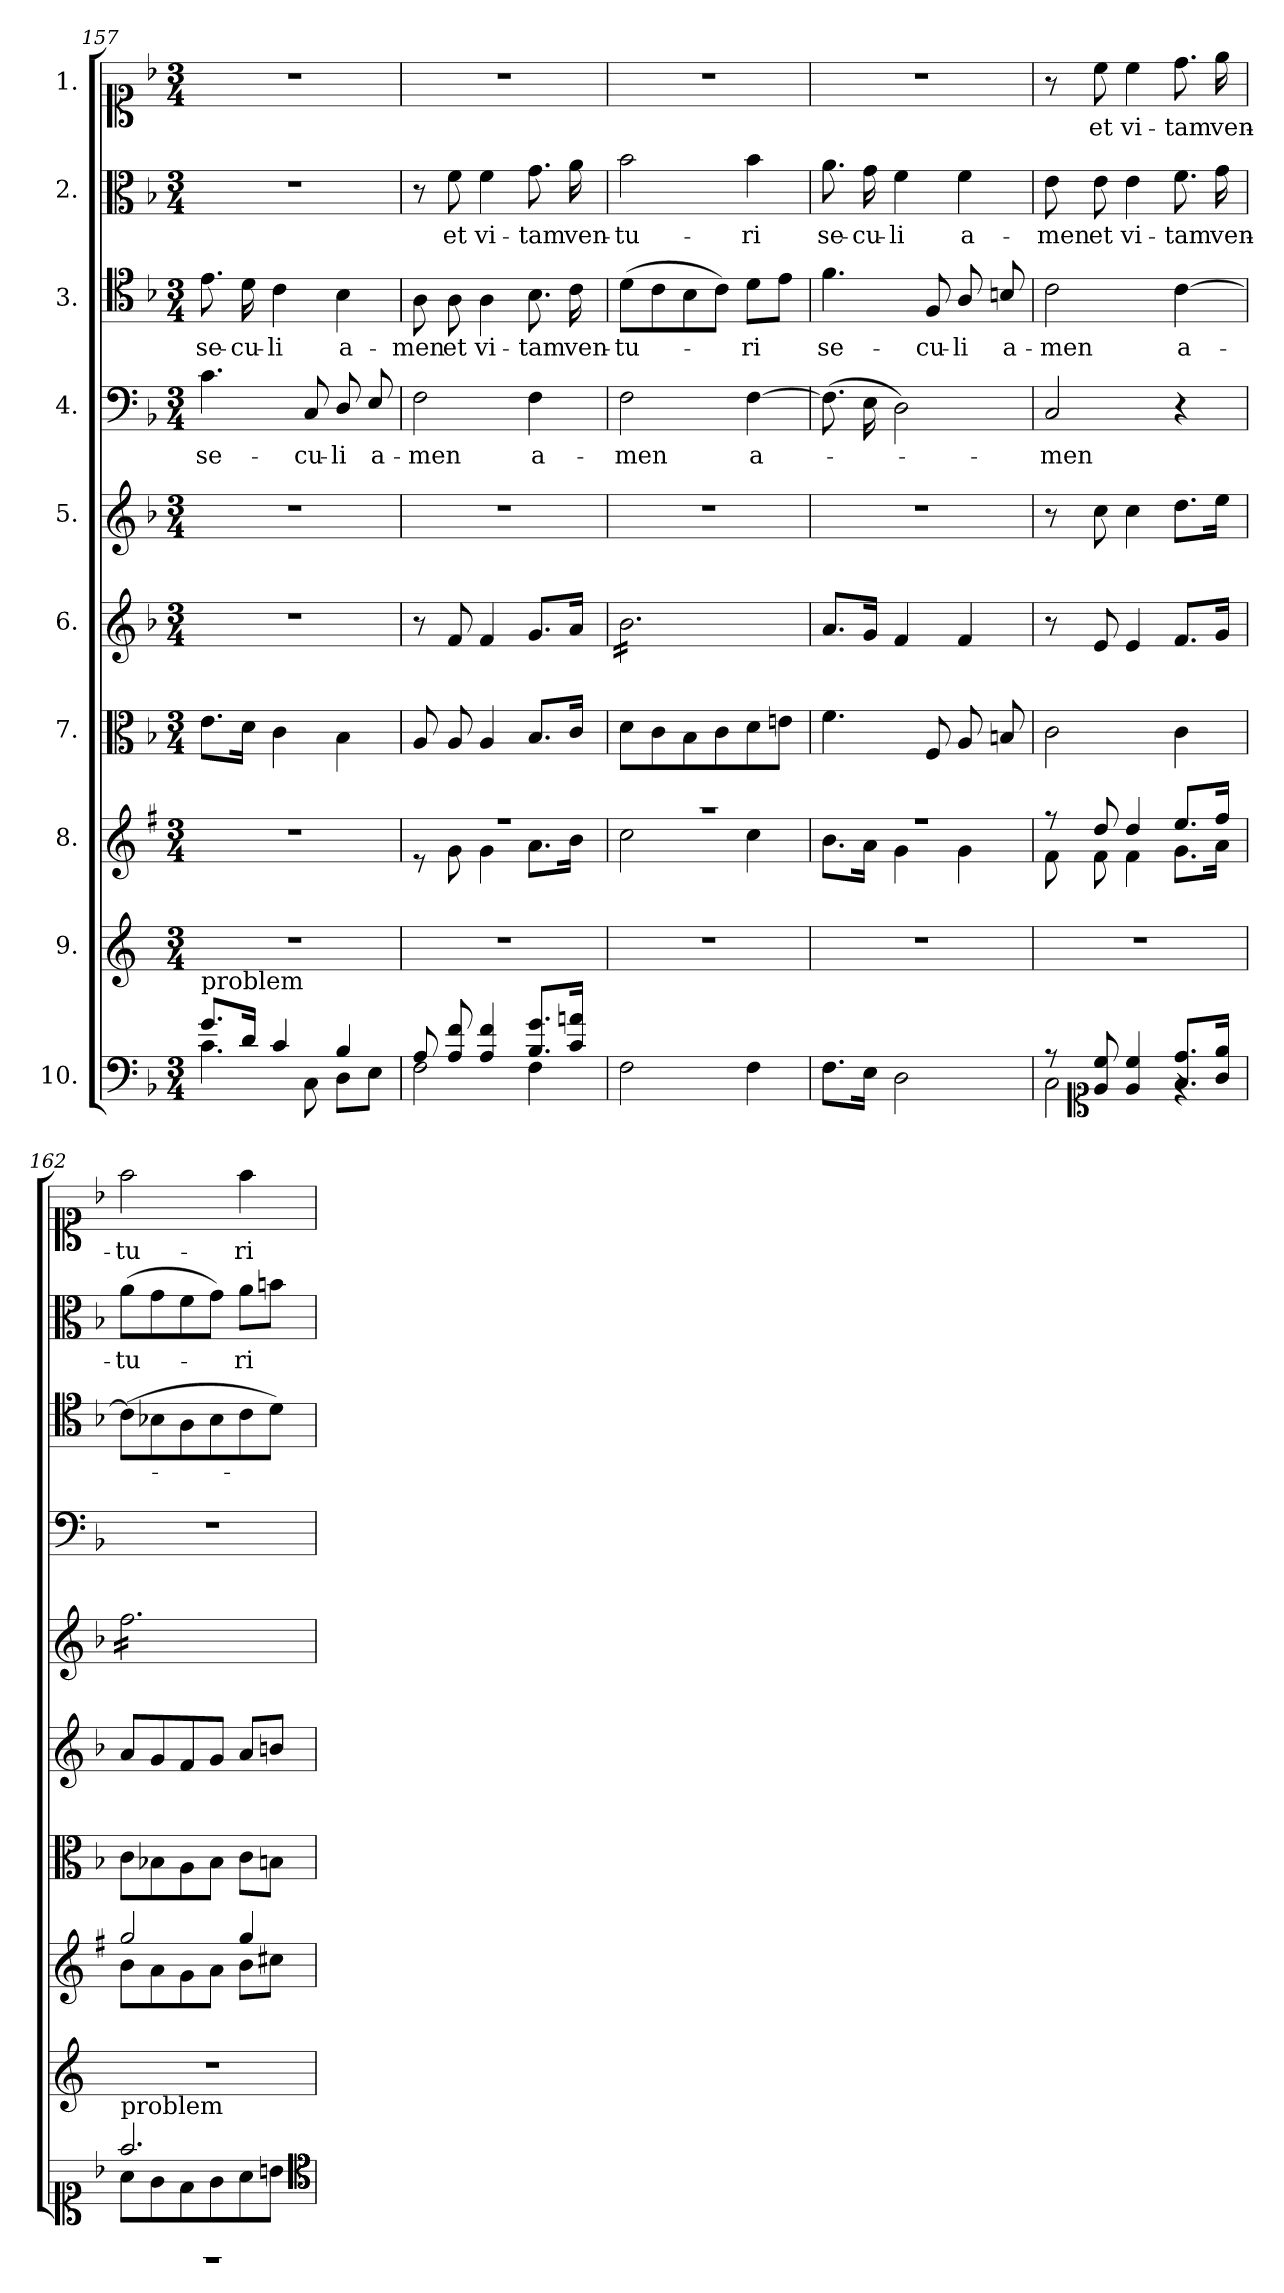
**kern	**kern	**kern	**kern	**kern	**kern	**kern	**text	**kern	**text	**kern	**text	**kern	**text
*part10	*part9	*part8	*part7	*part6	*part5	*part4	*part4	*part3	*part3	*part2	*part2	*part1	*part1
*staff10	*staff9	*staff8	*staff7	*staff6	*staff5	*staff4	*staff4	*staff3	*staff3	*staff2	*staff2	*staff1	*staff1
*I"10.	*I"9.	*I"8.	*I"7.	*I"6.	*I"5.	*I"4.	*	*I"3.	*	*I"2.	*	*I"1.	*
*clefF4	*clefG2	*clefG2	*clefC3	*clefG2	*clefG2	*clefF4	*	*clefC4	*	*clefC3	*	*clefC1	*
*	*ITrd4c7	*ITrd1c2	*	*	*	*	*	*	*	*	*	*	*
*k[b-]	*k[b-]	*k[b-]	*k[b-]	*k[b-]	*k[b-]	*k[b-]	*	*k[b-]	*	*k[b-]	*	*k[b-]	*
*M3/4	*M3/4	*M3/4	*M3/4	*M3/4	*M3/4	*M3/4	*	*M3/4	*	*M3/4	*	*M3/4	*
=157	=157	=157	=157	=157	=157	=157	=157	=157	=157	=157	=157	=157	=157
*^	*	*	*	*	*	*	*	*	*	*	*	*	*
!LO:TX:a:t=problem	!	!	!	!	!	!	!	!	!	!	!	!	!	!
8.g/L	4.c\	2.r	2.r	8.e\L	2.r	2.r	4.c\	se-	8.e\	se-	2.r	.	2.r	.
16d/Jk	.	.	.	16d\Jk	.	.	.	.	16d\	-cu-	.	.	.	.
4c/	.	.	.	4c\	.	.	.	.	4c\	-li	.	.	.	.
.	8C\	.	.	.	.	.	8C/	-cu-	.	.	.	.	.	.
4B-/	8D\L	.	.	4B-\	.	.	8D/	-li	4B-\	a-	.	.	.	.
.	8E\J	.	.	.	.	.	8E/	a-	.	.	.	.	.	.
=158	=158	=158	=158	=158	=158	=158	=158	=158	=158	=158	=158	=158	=158	=158
*	*	*	*^	*	*	*	*	*	*	*	*	*	*	*
8A/	2F\	2.r	2.r	8r	8A/	8r	2.r	2F\	-men	8A\	-men	8r	.	2.r	.
8A/ 8f/	.	.	.	8f\	8A/	8f/	.	.	.	8A\	et	8f\	et	.	.
4A/ 4f/	.	.	.	4f\	4A/	4f/	.	.	.	4A\	vi-	4f\	vi-	.	.
8.B-/ 8.g/L	4F\	.	.	8.g\L	8.B-/L	8.g/L	.	4F\	a-	8.B-\	-tam	8.g\	-tam	.	.
16c/ 16an/Jk	.	.	.	16a\Jk	16c/Jk	16a/Jk	.	.	.	16c\	ven-	16a\	ven-	.	.
*v	*v	*	*	*	*	*	*	*	*	*	*	*	*	*	*
=159	=159	=159	=159	=159	=159	=159	=159	=159	=159	=159	=159	=159	=159	=159
*	*	*	*	*	*tremolo	*	*	*	*	*	*	*	*	*
2F\	2.r	2.r	2b-\	8d\L	16b-\LL	2.r	2F\	-men	(8d\L	-tu-	2b-\	-tu-	2.r	.
.	.	.	.	.	16b-\	.	.	.	.	.	.	.	.	.
.	.	.	.	8c\	16b-\	.	.	.	8c\	.	.	.	.	.
.	.	.	.	.	16b-\	.	.	.	.	.	.	.	.	.
.	.	.	.	8B-\	16b-\	.	.	.	8B-\	.	.	.	.	.
.	.	.	.	.	16b-\	.	.	.	.	.	.	.	.	.
.	.	.	.	8c\	16b-\	.	.	.	8c\J)	.	.	.	.	.
.	.	.	.	.	16b-\	.	.	.	.	.	.	.	.	.
4F\	.	.	4b-\	8d\	16b-\	.	[4F\	a-	8d\L	-ri	4b-\	-ri	.	.
.	.	.	.	.	16b-\	.	.	.	.	.	.	.	.	.
.	.	.	.	8en\J	16b-\	.	.	.	8e\J	.	.	.	.	.
.	.	.	.	.	16b-\JJ	.	.	.	.	.	.	.	.	.
*	*	*	*	*	*Xtremolo	*	*	*	*	*	*	*	*	*
=160	=160	=160	=160	=160	=160	=160	=160	=160	=160	=160	=160	=160	=160	=160
8.F\L	2.r	2.r	8.a\L	4.f\	8.a/L	2.r	(8.F\]	.	4.f\	se-	8.a\	se-	2.r	.
16E\Jk	.	.	16g\Jk	.	16g/Jk	.	16E\	.	.	.	16g\	-cu-	.	.
2D\	.	.	4f\	.	4f/	.	2D\)	.	.	.	4f\	-li	.	.
.	.	.	.	8F/	.	.	.	.	8F/	-cu-	.	.	.	.
.	.	.	4f\	8A/	4f/	.	.	.	8A/	-li	4f\	a-	.	.
.	.	.	.	8Bn/	.	.	.	.	8Bn/	a-	.	.	.	.
=161	=161	=161	=161	=161	=161	=161	=161	=161	=161	=161	=161	=161	=161	=161
*^	*	*	*	*	*	*	*	*	*	*	*	*	*	*
8r	2C\	2.r	8r	8e\	2c\	8r	8r	2C/	-men	2c\	-men	8e\	-men	8r	.
*clefC1	*	*	*	*	*	*	*	*	*	*	*	*	*	*	*
8e/ 8cc/	.	.	8cc/	8e\	.	8e/	8cc\	.	.	.	.	8e\	et	8cc\	et
4e/ 4cc/	.	.	4cc/	4e\	.	4e/	4cc\	.	.	.	.	4e\	vi-	4cc\	vi-
8.f/ 8.dd/L	4re	.	8.dd/L	8.f\L	4c\	8.f/L	8.dd\L	4r	.	[4c\	a-	8.f\	-tam	8.dd\	-tam
16g/ 16ee/Jk	.	.	16ee/Jk	16g\Jk	.	16g/Jk	16ee\Jk	.	.	.	.	16g\	ven-	16ee\	ven-
=162	=162	=162	=162	=162	=162	=162	=162	=162	=162	=162	=162	=162	=162	=162	=162
*	*^	*	*	*	*	*	*	*	*	*	*	*	*	*	*
!LO:TX:a:t=problem	!	!	!	!	!	!	!	!	!	!	!	!	!	!	!	!
*	*	*	*	*	*	*	*	*tremolo	*	*	*	*	*	*	*	*
2.ff/	8a\L	2.rGG	2.r	2ff/	8a\L	8c\L	8a/L	16ff\LL	2.r	.	(8c\L]	.	(8a\L	-tu-	2ff\	-tu-
.	.	.	.	.	.	.	.	16ff\	.	.	.	.	.	.	.	.
.	8g\	.	.	.	8g\	8B-X\	8g/	16ff\	.	.	8B-X\	.	8g\	.	.	.
.	.	.	.	.	.	.	.	16ff\	.	.	.	.	.	.	.	.
.	8f\	.	.	.	8f\	8A\	8f/	16ff\	.	.	8A\	.	8f\	.	.	.
.	.	.	.	.	.	.	.	16ff\	.	.	.	.	.	.	.	.
.	8g\	.	.	.	8g\J	8B-\J	8g/J	16ff\	.	.	8B-\	.	8g\J)	.	.	.
.	.	.	.	.	.	.	.	16ff\	.	.	.	.	.	.	.	.
.	8a\	.	.	4ff/	8a\L	8c\L	8a/L	16ff\	.	.	8c\	.	8a\L	-ri	4ff\	-ri
.	.	.	.	.	.	.	.	16ff\	.	.	.	.	.	.	.	.
.	8bn\J	.	.	.	8bn\J	8Bn\J	8bn/J	16ff\	.	.	8d\J)	.	8bn\J	.	.	.
.	.	.	.	.	.	.	.	16ff\JJ	.	.	.	.	.	.	.	.
*	*	*	*	*	*	*	*	*Xtremolo	*	*	*	*	*	*	*	*
*v	*v	*v	*	*v	*v	*	*	*	*	*	*	*	*	*	*	*
*clefC4	*	*	*	*	*	*	*	*	*	*	*	*	*
=	=	=	=	=	=	=	=	=	=	=	=	=	=
*-	*-	*-	*-	*-	*-	*-	*-	*-	*-	*-	*-	*-	*-
